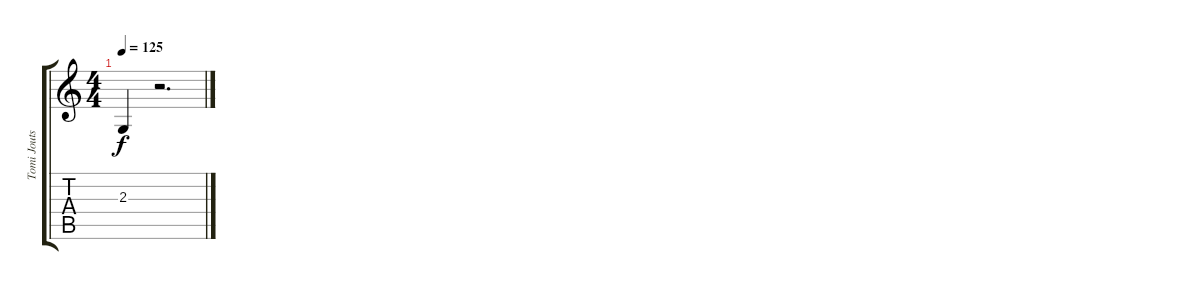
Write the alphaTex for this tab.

\track ("Tomi Joutsen" "Tomi Jouts") {instrument oboe}
\staff {score tabs}
\tuning (D4 A3 F3 C3 G2 D2) {hide}
\ts (4 4)
\tempo 125
\clef g2
\ks c
2.3{t}.4{dy f} r.2{d}
